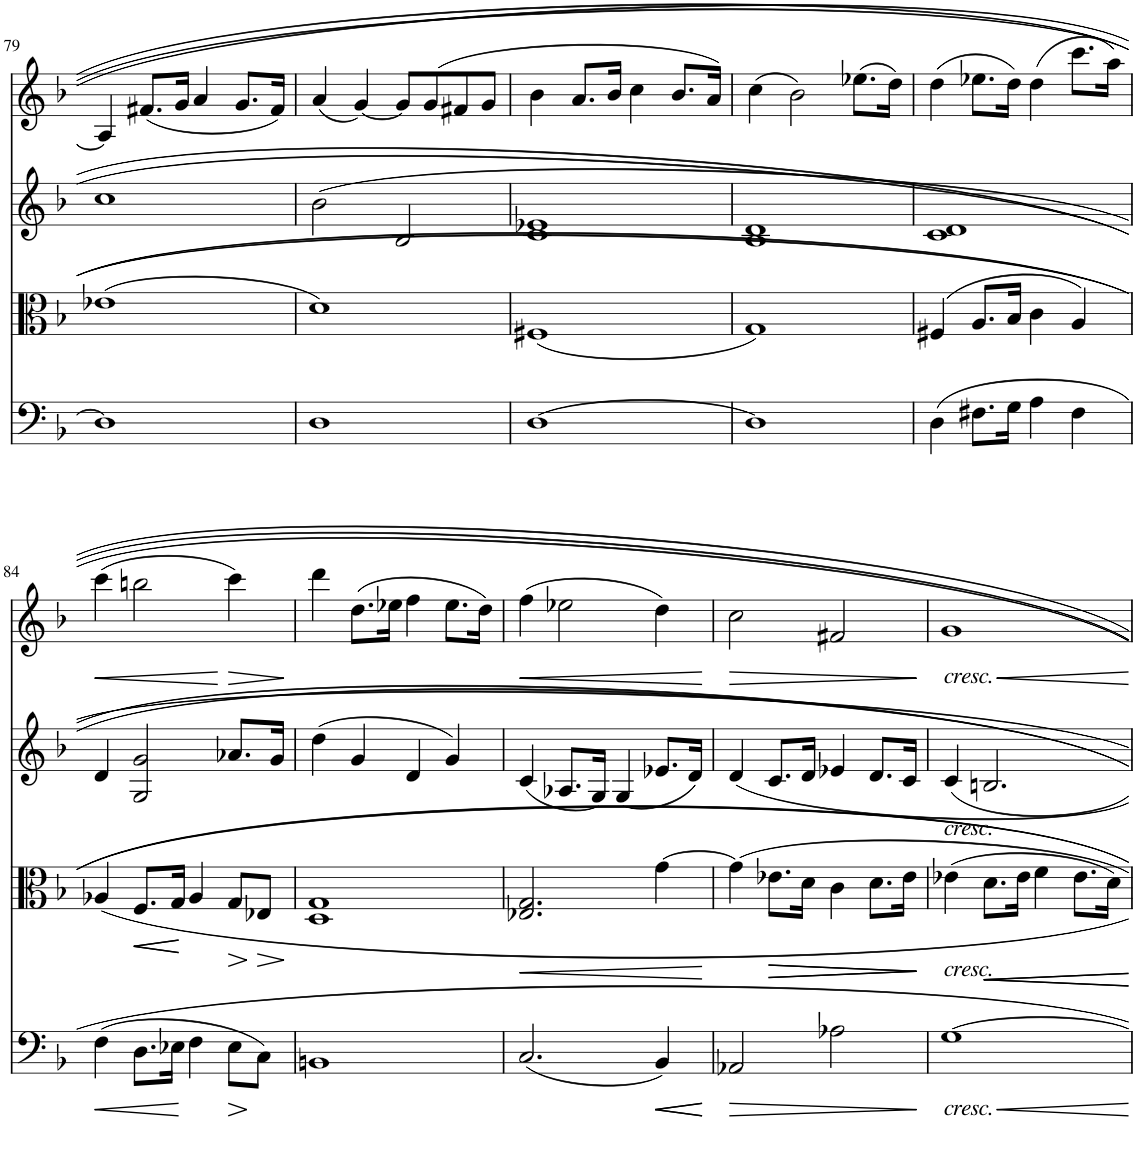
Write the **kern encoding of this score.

**kern	**dynam	**kern	**dynam	**kern	**kern	**dynam
*part4	*part4	*part3	*part3	*part2	*part1	*part1
*staff4	*staff4	*staff3	*staff3	*staff2	*staff1	*staff1
*I"Violoncello	*	*I"Viola	*	*I"Violin II	*I"Violin I	*
*I'Vc	*	*I'Vla	*	*I'Vln	*I'Vln	*
!!LO:PB:g=z
*clefF4	*	*clefC3	*	*clefG2	*clefG2	*
*k[b-]	*	*k[b-]	*	*k[b-]	*k[b-]	*
*M4/4	*	*M4/4	*	*M4/4	*M4/4	*
=79	=79	=79	=79	=79	=79	=79
1D]	.	(1e-X	.	(1cc	4A/]	.
.	.	.	.	.	(8.f#X/L	.
.	.	.	.	.	16g/Jk	.
.	.	.	.	.	4a/	.
.	.	.	.	.	8.g/L	.
.	.	.	.	.	16f#/Jk)	.
=80	=80	=80	=80	=80	=80	=80
1D	.	1d)	.	2b-\	(4a/	.
.	.	.	.	.	[4g/)	.
.	.	.	.	(2B-/	8g/L]	.
.	.	.	.	.	(8g/	.
.	.	.	.	.	8f#X/	.
.	.	.	.	.	8g/J	.
=81	=81	=81	=81	=81	=81	=81
[1D	.	(1F#X	.	1c 1e-X	4b-\	.
.	.	.	.	.	8.a/L	.
.	.	.	.	.	16b-/Jk	.
.	.	.	.	.	4cc\	.
.	.	.	.	.	8.b-/L	.
.	.	.	.	.	16a/Jk)	.
=82	=82	=82	=82	=82	=82	=82
1D]	.	1G)	.	1B- 1d	(4cc\	.
.	.	.	.	.	2b-\)	.
.	.	.	.	.	(8.ee-X\L	.
.	.	.	.	.	16dd\Jk)	.
=83	=83	=83	=83	=83	=83	=83
4D\	.	(4F#X/	.	1c 1d	(4dd\	.
8.F#X\L	.	8.A/L	.	.	8.ee-X\L	.
16G\Jk	.	16B-/Jk	.	.	16dd\Jk)	.
4A\	.	4c\	.	.	(4dd\	.
4F#\	.	4A/)	.	.	8.ccc\L	.
.	.	.	.	.	16aa\Jk)	.
!!LO:LB:g=z
=84	=84	=84	=84	=84	=84	=84
!	!LO:HP:b	!	!	!	!	!LO:HP:b
(4F\	<	4A-X/	.	4d/	(4ccc\	<
!	!	!	!LO:HP:b	!	!	!
8.D\L	.	8.F/L	<	2G/ 2g/	2bbn\	.
!	!	!	!LO:HP:b	!	!	!
16E-X\Jk	.	16G/Jk	<	.	.	.
4F\	[	4A-/	[ [	.	.	.
!	!LO:HP:b	!	!LO:HP:b	!	!	!LO:HP:n=1:b
8E-\L	>	8G/L	>	8.a-X/L	4ccc\)	[ >
!	!	!	!LO:HP:n=1:b	!	!	!
8C\J)	]	8E-X/J	] >	.	.	.
.	.	.	.	16g/Jk	.	.
.	.	.	]	.	.	]
=85	=85	=85	=85	=85	=85	=85
1BBn	.	1D 1G	.	(4dd\	4ddd\	.
.	.	.	.	4g/	(8.dd\L	.
.	.	.	.	.	16ee-X\Jk	.
.	.	.	.	4d/	4ff\	.
.	.	.	.	4g/)	8.ee-\L	.
.	.	.	.	.	16dd\Jk)	.
=86	=86	=86	=86	=86	=86	=86
!	!	!	!LO:HP:b	!	!	!LO:HP:b
(2.C/	.	2.E-X/ 2.G/	<	(4c/	(4ff\	<
.	.	.	.	8.A-X/L	2ee-X\	.
.	.	.	.	16G/Jk)	.	.
.	.	.	.	(4G/	.	.
!	!LO:HP:b	!	!	!	!	!
!	!LO:HP:n=1:b	!	!	!	!	!
4BB-/)	< <	[4g\	.	8.e-X/L	4dd\)	.
.	.	.	.	16d/Jk)	.	.
.	[	.	[	.	.	[
=87	=87	=87	=87	=87	=87	=87
!	!	!	!	!	!	!LO:HP:b
2AA-X/	.	4g\]	.	4d/)	2cc\	>
!	!	!	!LO:HP:b	!	!	!
.	.	8.e-X\L	>	8.c/L	.	.
!	!	!	!LO:HP:b	!	!	!
.	.	16d\Jk	>	16d/Jk	.	.
!	!LO:HP:n=1:b	!	!	!	!	!
2A-X\	[ >	4c\	.	4e-X/	2f#X/	.
.	.	8.d\L	.	8.d/L	.	.
.	.	16e-\Jk	.	16c/Jk	.	.
.	]	.	] ]	.	.	]
=88	=88	=88	=88	=88	=88	=88
!	!	!	!	!	!LO:TX:b:i:t=cresc.	!
!	!	!	!	!LO:TX:b:i:t=cresc.	!	!
!	!	!LO:TX:b:i:t=cresc.	!	!	!	!
!LO:TX:b:i:t=cresc.	!	!	!	!	!	!
[1G	.	(4e-X\	.	4c/)	1g	.
.	.	8.d\L	.	2.Bn/	.	.
.	.	16e-\Jk	.	.	.	.
.	.	4f\	.	.	.	.
.	.	8.e-\L	.	.	.	.
.	.	16d\Jk)	.	.	.	.
=	=	=	=	=	=	=
*-	*-	*-	*-	*-	*-	*-
